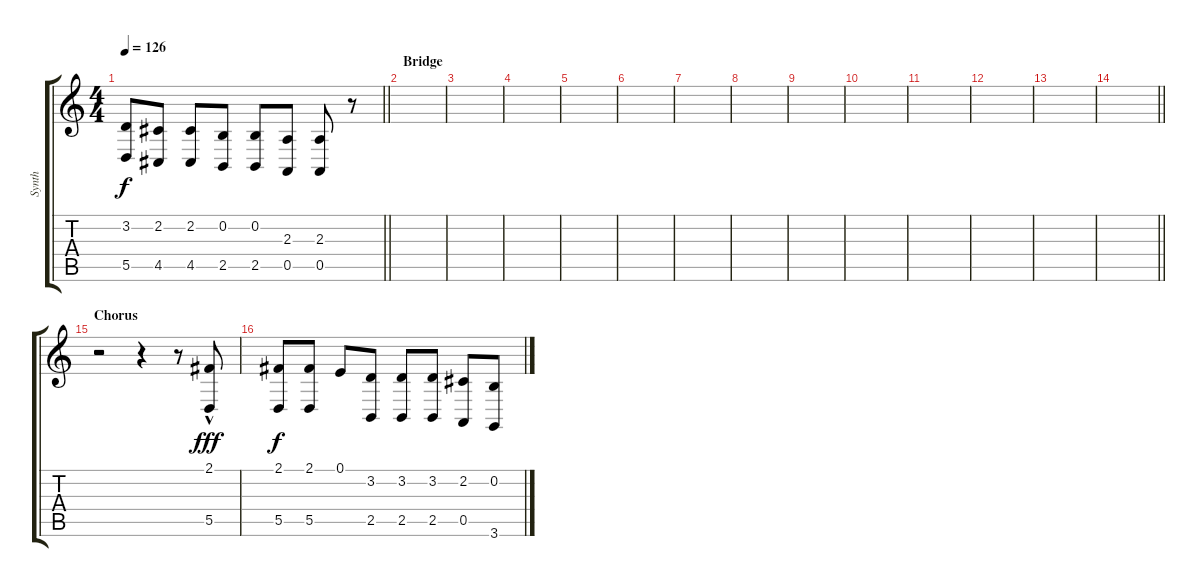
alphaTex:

\track ("Synth" "Synth") {instrument lead2sawtooth}
\staff {score tabs}
\tuning (E4 B3 G3 D3 A2 E2) {hide}
\ts (4 4)
\tempo 126
\clef g2
\barLineRight lightlight
\ks c
(3.2 5.5).8{dy f} (2.2 4.5).8 (2.2 4.5).8 (0.2 2.5).8 (0.2 2.5).8 (2.3 0.5).8 (2.3 0.5).8 r.8 |
\section ("" "Bridge")
|
|
|
|
|
|
|
|
|
|
|
|
\barLineRight lightlight
|
\section ("" "Chorus")
r.2 r.4 r.8 (2.1 5.5{hac}).8{dy fff} |
(2.1 5.5).8{dy f} (2.1 5.5).8 0.1.8 (3.2 2.5).8 (3.2 2.5).8 (3.2 2.5).8 (2.2 0.5).8 (0.2 3.6).8
